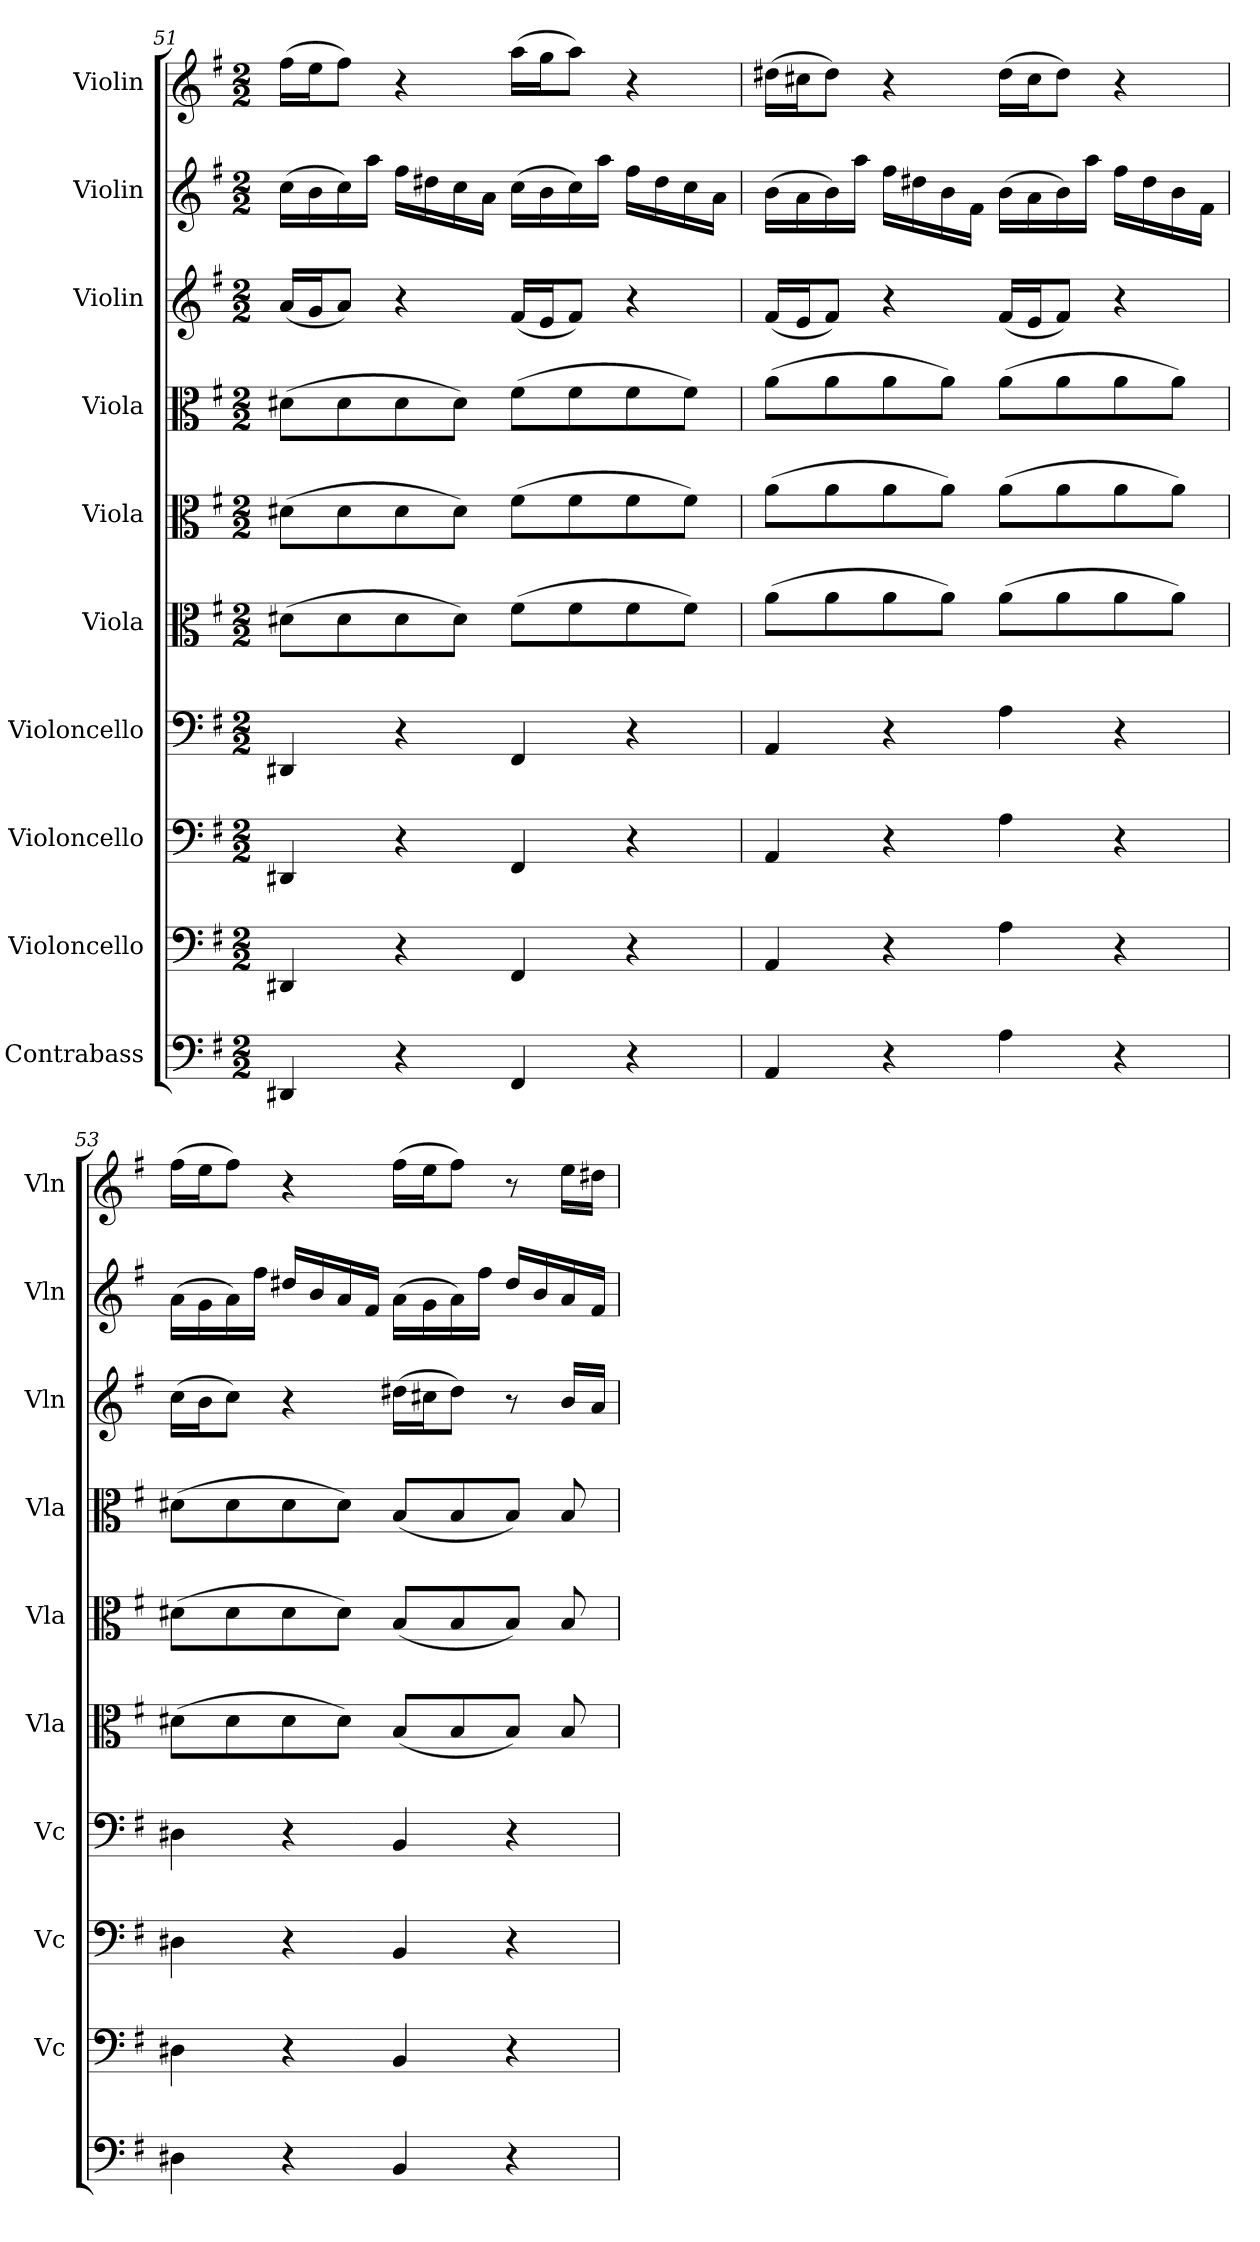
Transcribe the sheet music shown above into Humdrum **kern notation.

**kern	**kern	**kern	**kern	**kern	**kern	**kern	**kern	**kern	**kern
*part10	*part9	*part8	*part7	*part6	*part5	*part4	*part3	*part2	*part1
*staff10	*staff9	*staff8	*staff7	*staff6	*staff5	*staff4	*staff3	*staff2	*staff1
*I"Contrabass	*I"Violoncello	*I"Violoncello	*I"Violoncello	*I"Viola	*I"Viola	*I"Viola	*I"Violin	*I"Violin	*I"Violin
*	*I'Vc	*I'Vc	*I'Vc	*I'Vla	*I'Vla	*I'Vla	*I'Vln	*I'Vln	*I'Vln
*clefF4	*clefF4	*clefF4	*clefF4	*clefC3	*clefC3	*clefC3	*clefG2	*clefG2	*clefG2
*k[f#]	*k[f#]	*k[f#]	*k[f#]	*k[f#]	*k[f#]	*k[f#]	*k[f#]	*k[f#]	*k[f#]
*G:	*G:	*G:	*G:	*G:	*G:	*G:	*G:	*G:	*G:
*M2/2	*M2/2	*M2/2	*M2/2	*M2/2	*M2/2	*M2/2	*M2/2	*M2/2	*M2/2
=51	=51	=51	=51	=51	=51	=51	=51	=51	=51
4DD#X/	4DD#X/	4DD#X/	4DD#X/	(8d#X\L	(8d#X\L	(8d#X\L	(16a/LL	(16cc\LL	(16ff#\LL
.	.	.	.	.	.	.	16g/J	16b\	16ee\J
.	.	.	.	8d#\	8d#\	8d#\	8a/J)	16cc\)	8ff#\J)
.	.	.	.	.	.	.	.	16aa\JJ	.
4r	4r	4r	4r	8d#\	8d#\	8d#\	4r	16ff#\LL	4r
.	.	.	.	.	.	.	.	16dd#X\	.
.	.	.	.	8d#\J)	8d#\J)	8d#\J)	.	16cc\	.
.	.	.	.	.	.	.	.	16a\JJ	.
4FF#/	4FF#/	4FF#/	4FF#/	(8f#\L	(8f#\L	(8f#\L	(16f#/LL	(16cc\LL	(16aa\LL
.	.	.	.	.	.	.	16e/J	16b\	16gg\J
.	.	.	.	8f#\	8f#\	8f#\	8f#/J)	16cc\)	8aa\J)
.	.	.	.	.	.	.	.	16aa\JJ	.
4r	4r	4r	4r	8f#\	8f#\	8f#\	4r	16ff#\LL	4r
.	.	.	.	.	.	.	.	16dd#\	.
.	.	.	.	8f#\J)	8f#\J)	8f#\J)	.	16cc\	.
.	.	.	.	.	.	.	.	16a\JJ	.
=52	=52	=52	=52	=52	=52	=52	=52	=52	=52
4AA/	4AA/	4AA/	4AA/	(8a\L	(8a\L	(8a\L	(16f#/LL	(16b\LL	(16dd#X\LL
.	.	.	.	.	.	.	16e/J	16a\	16cc#X\J
.	.	.	.	8a\	8a\	8a\	8f#/J)	16b\)	8dd#\J)
.	.	.	.	.	.	.	.	16aa\JJ	.
4r	4r	4r	4r	8a\	8a\	8a\	4r	16ff#\LL	4r
.	.	.	.	.	.	.	.	16dd#X\	.
.	.	.	.	8a\J)	8a\J)	8a\J)	.	16b\	.
.	.	.	.	.	.	.	.	16f#\JJ	.
4A\	4A\	4A\	4A\	(8a\L	(8a\L	(8a\L	(16f#/LL	(16b\LL	(16dd#\LL
.	.	.	.	.	.	.	16e/J	16a\	16cc#\J
.	.	.	.	8a\	8a\	8a\	8f#/J)	16b\)	8dd#\J)
.	.	.	.	.	.	.	.	16aa\JJ	.
4r	4r	4r	4r	8a\	8a\	8a\	4r	16ff#\LL	4r
.	.	.	.	.	.	.	.	16dd#\	.
.	.	.	.	8a\J)	8a\J)	8a\J)	.	16b\	.
.	.	.	.	.	.	.	.	16f#\JJ	.
=53	=53	=53	=53	=53	=53	=53	=53	=53	=53
4D#X\	4D#X\	4D#X\	4D#X\	(8d#X\L	(8d#X\L	(8d#X\L	(16cc\LL	(16a\LL	(16ff#\LL
.	.	.	.	.	.	.	16b\J	16g\	16ee\J
.	.	.	.	8d#\	8d#\	8d#\	8cc\J)	16a\)	8ff#\J)
.	.	.	.	.	.	.	.	16ff#\JJ	.
4r	4r	4r	4r	8d#\	8d#\	8d#\	4r	16dd#X/LL	4r
.	.	.	.	.	.	.	.	16b/	.
.	.	.	.	8d#\J)	8d#\J)	8d#\J)	.	16a/	.
.	.	.	.	.	.	.	.	16f#/JJ	.
4BB/	4BB/	4BB/	4BB/	(8B/L	(8B/L	(8B/L	(16dd#X\LL	(16a\LL	(16ff#\LL
.	.	.	.	.	.	.	16cc#X\J	16g\	16ee\J
.	.	.	.	8B/	8B/	8B/	8dd#\J)	16a\)	8ff#\J)
.	.	.	.	.	.	.	.	16ff#\JJ	.
4r	4r	4r	4r	8B/J)	8B/J)	8B/J)	8r	16dd#/LL	8r
.	.	.	.	.	.	.	.	16b/	.
.	.	.	.	8B/	8B/	8B/	16b/LL	16a/	16ee\LL
.	.	.	.	.	.	.	16a/JJ	16f#/JJ	16dd#X\JJ
=	=	=	=	=	=	=	=	=	=
*-	*-	*-	*-	*-	*-	*-	*-	*-	*-
